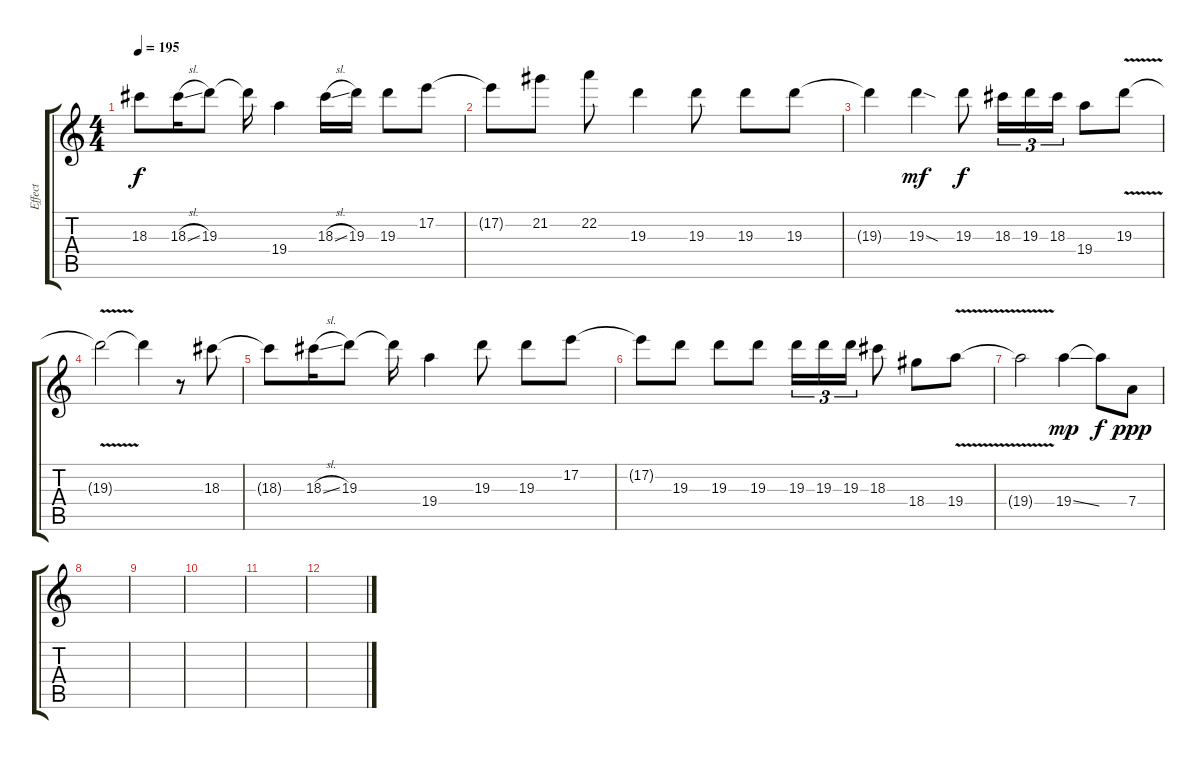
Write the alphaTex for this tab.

\track ("Effect" "Effect") {instrument overdrivenguitar}
\staff {score tabs}
\tuning (E4 B3 G3 D3 A2 E2) {hide}
\ts (4 4)
\tempo 195
\clef g2
\ks c
18.3{t}.8{dy f} 18.3{sl}.16 19.3.8 19.3{t}.16 19.4.4 18.3{sl}.16 19.3.16 19.3.8 17.2.8 |
17.2{t}.8 21.2.8 22.2.8 19.3.4 19.3.8 19.3.8 19.3.8 |
19.3{t}.4 19.3{sod}.4{dy mf} 19.3.8{dy f} 18.3.16{tu (3 2)} 19.3.16{tu (3 2)} 18.3.16{tu (3 2)} 19.4.8 19.3{v}.8 |
19.3{t}.2 19.3{t}.4 r.8 18.3.8 |
18.3{t}.8 18.3{sl}.16 19.3.8 19.3{t}.16 19.4.4 19.3.8 19.3.8 17.2.8 |
17.2{t}.8 19.3.8 19.3.8 19.3.8 19.3.16{tu (3 2)} 19.3.16{tu (3 2)} 19.3.16{tu (3 2)} 18.3.8 18.4.8 19.4{v}.8 |
19.4{t}.2 19.4{ss}.4{dy mp} 19.4{t}.8{dy f} 7.4.8{dy ppp} |
\section ("" "")
|
|
|
|
\section ("" "")
